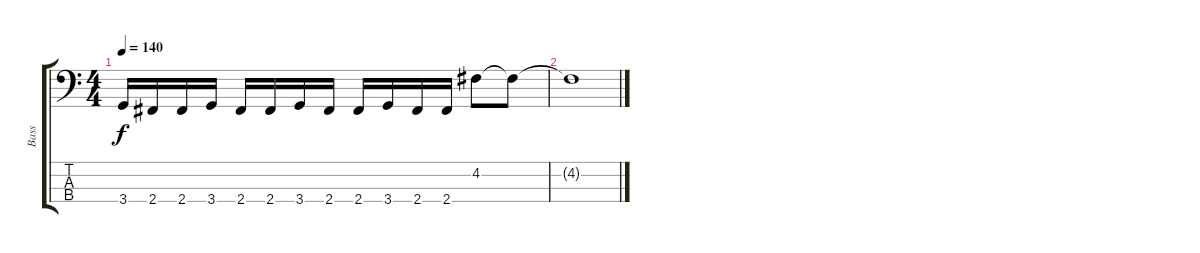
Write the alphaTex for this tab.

\track ("Bass" "Bass") {instrument electricbasspick}
\staff {score tabs}
\tuning (G2 D2 A1 E1) {hide}
\ts (4 4)
\tempo 140
\clef f4
\ks c
3.4.16{dy f} 2.4.16 2.4.16 3.4.16 2.4.16 2.4.16 3.4.16 2.4.16 2.4.16 3.4.16 2.4.16 2.4.16 4.2.8 4.2{t}.8 |
4.2{t}.1
